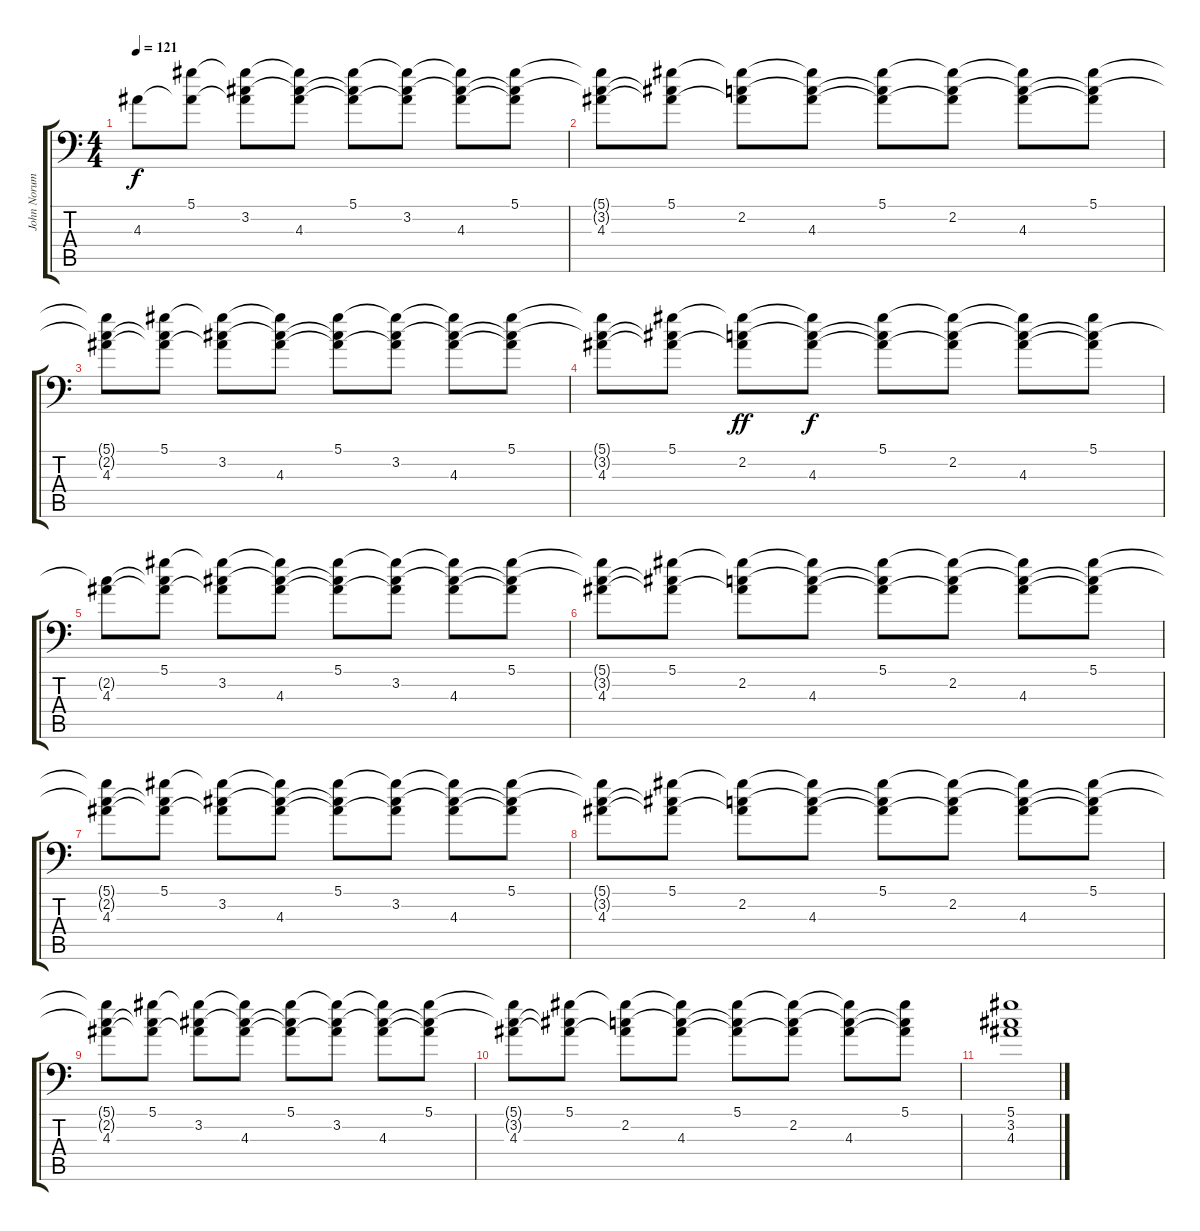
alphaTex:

\track ("John Norum" "John Norum") {instrument acousticguitarsteel}
\staff {score tabs}
\tuning (Eb4 Bb3 Gb3 Db3 F2 Bb1) {hide}
\ts (4 4)
\tempo 121
\clef f4
\ks c
4.3.8{dy f instrument acousticguitarsteel} (5.1 4.3{t}).8 (5.1{t} 3.2 4.3{t}).8 (5.1{t} 3.2{t} 4.3).8 (5.1 3.2{t} 4.3{t}).8 (5.1{t} 3.2 4.3{t}).8 (5.1{t} 3.2{t} 4.3).8 (5.1 3.2{t} 4.3{t}).8 |
(5.1{t} 3.2{t} 4.3).8 (5.1 3.2{t} 4.3{t}).8 (5.1{t} 2.2 4.3{t}).8 (5.1{t} 2.2{t} 4.3).8 (5.1 2.2{t} 4.3{t}).8 (5.1{t} 2.2 4.3{t}).8 (5.1{t} 2.2{t} 4.3).8 (5.1 2.2{t} 4.3{t}).8 |
(5.1{t} 2.2{t} 4.3).8 (5.1 2.2{t} 4.3{t}).8 (5.1{t} 3.2 4.3{t}).8 (5.1{t} 3.2{t} 4.3).8 (5.1 3.2{t} 4.3{t}).8 (5.1{t} 3.2 4.3{t}).8 (5.1{t} 3.2{t} 4.3).8 (5.1 3.2{t} 4.3{t}).8 |
(5.1{t} 3.2{t} 4.3).8 (5.1 3.2{t} 4.3{t}).8 (5.1{t} 2.2 4.3{t}).8{dy ff} (5.1{t} 2.2{t} 4.3).8{dy f} (5.1 2.2{t} 4.3{t}).8 (5.1{t} 2.2 4.3{t}).8 (5.1{t} 2.2{t} 4.3).8 (5.1 2.2{t} 4.3{t}).8 |
(2.2{t} 4.3).8 (5.1 2.2{t} 4.3{t}).8 (5.1{t} 3.2 4.3{t}).8 (5.1{t} 3.2{t} 4.3).8 (5.1 3.2{t} 4.3{t}).8 (5.1{t} 3.2 4.3{t}).8 (5.1{t} 3.2{t} 4.3).8 (5.1 3.2{t} 4.3{t}).8 |
(5.1{t} 3.2{t} 4.3).8 (5.1 3.2{t} 4.3{t}).8 (5.1{t} 2.2 4.3{t}).8 (5.1{t} 2.2{t} 4.3).8 (5.1 2.2{t} 4.3{t}).8 (5.1{t} 2.2 4.3{t}).8 (5.1{t} 2.2{t} 4.3).8 (5.1 2.2{t} 4.3{t}).8 |
(5.1{t} 2.2{t} 4.3).8 (5.1 2.2{t} 4.3{t}).8 (5.1{t} 3.2 4.3{t}).8 (5.1{t} 3.2{t} 4.3).8 (5.1 3.2{t} 4.3{t}).8 (5.1{t} 3.2 4.3{t}).8 (5.1{t} 3.2{t} 4.3).8 (5.1 3.2{t} 4.3{t}).8 |
(5.1{t} 3.2{t} 4.3).8 (5.1 3.2{t} 4.3{t}).8 (5.1{t} 2.2 4.3{t}).8 (5.1{t} 2.2{t} 4.3).8 (5.1 2.2{t} 4.3{t}).8 (5.1{t} 2.2 4.3{t}).8 (5.1{t} 2.2{t} 4.3).8 (5.1 2.2{t} 4.3{t}).8 |
(5.1{t} 2.2{t} 4.3).8 (5.1 2.2{t} 4.3{t}).8 (5.1{t} 3.2 4.3{t}).8 (5.1{t} 3.2{t} 4.3).8 (5.1 3.2{t} 4.3{t}).8 (5.1{t} 3.2 4.3{t}).8 (5.1{t} 3.2{t} 4.3).8 (5.1 3.2{t} 4.3{t}).8 |
(5.1{t} 3.2{t} 4.3).8 (5.1 3.2{t} 4.3{t}).8 (5.1{t} 2.2 4.3{t}).8 (5.1{t} 2.2{t} 4.3).8 (5.1 2.2{t} 4.3{t}).8 (5.1{t} 2.2 4.3{t}).8 (5.1{t} 2.2{t} 4.3).8 (5.1 2.2{t} 4.3{t}).8 |
(5.1 3.2 4.3).1
